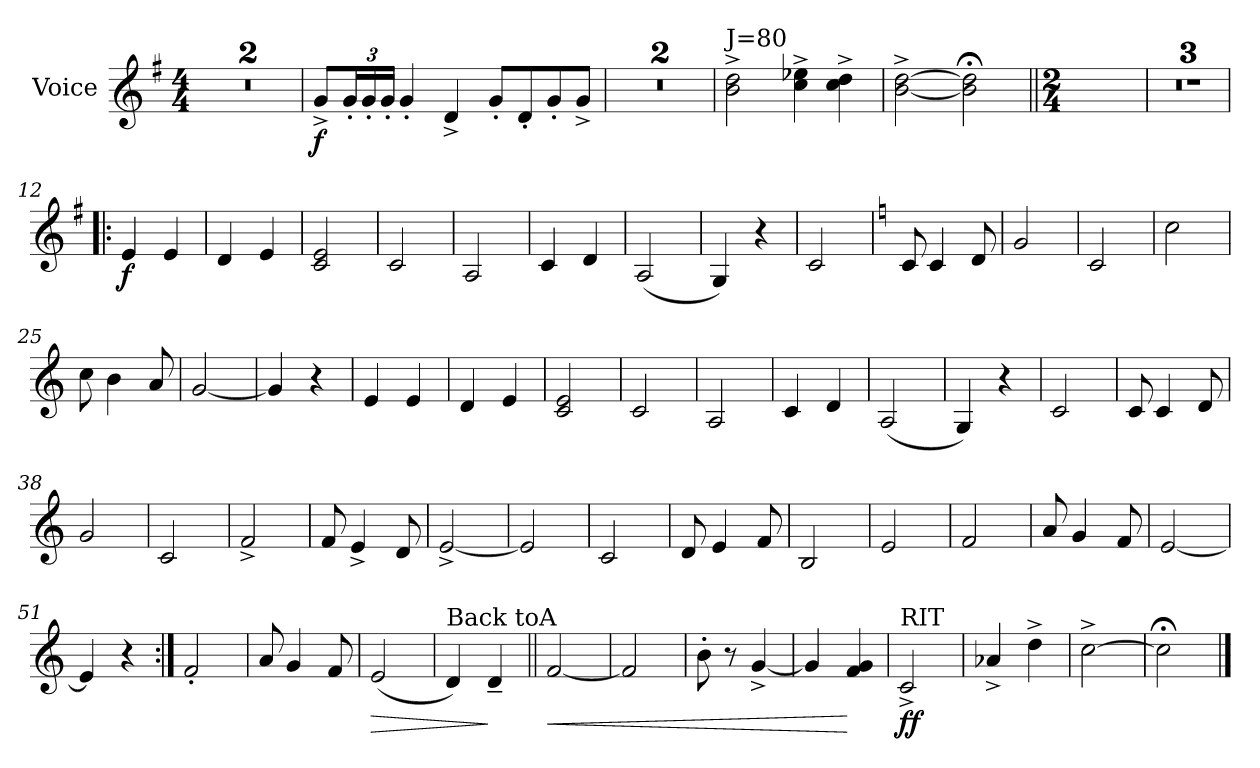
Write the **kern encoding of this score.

**kern	**dynam
*part1	*part1
*staff1	*staff1
*I"Voice	*
*I'Voice	*
*clefG2	*
*k[f#]	*
*M4/4	*
=1	=1
1ryy	.
=2	=2
1ryy	.
=3	=3
!	!LO:DY:b
8g^</L	f
24g'</L	.
24g'</	.
24g'</JJ	.
4g'</	.
4d^</	.
8g'</L	.
8d'</	.
8g'</	.
8g^</J	.
=4	=4
1r	.
=5	=5
1r	.
=6	=6
!LO:TX:a:t=J=80	!
2b\^> 2dd\^>	.
4cc\^> 4ee-X\^>	.
4cc\^> 4dd\^>	.
=7	=7
[<2b\^> [>2dd\^>	.
2b\];< 2dd\];<	.
!!LO:LB:g=z
=8||	=8||
*M2/4	*
2ryy	.
=9!|	=9!|
2ryy	.
=10	=10
2ryy	.
=11	=11
2ryy	.
=12!|:	=12!|:
!	!LO:DY:b
4e/	f
4e/	.
=13	=13
4d/	.
4e/	.
=14	=14
2c/ 2e/	.
=15	=15
2c/	.
=16	=16
2A/	.
=17	=17
4c/	.
4d/	.
=18	=18
(<2A/	.
=19	=19
4G/)	.
4r	.
=20	=20
2c/	.
!!LO:LB:g=z
=21	=21
*k[]	*
8c/	.
4c/	.
8d/	.
=22	=22
2g/	.
=23	=23
2c/	.
=24	=24
2cc\	.
=25	=25
8cc\	.
4b\	.
8a/	.
=26	=26
[<2g/	.
=27	=27
4g/]	.
4r	.
=28	=28
4e/	.
4e/	.
=29	=29
4d/	.
4e/	.
=30	=30
2c/ 2e/	.
=31	=31
2c/	.
=32	=32
2A/	.
!!LO:LB:g=z
=33	=33
4c/	.
4d/	.
=34	=34
(<2A/	.
=35	=35
4G/)	.
4r	.
=36	=36
2c/	.
=37	=37
8c/	.
4c/	.
8d/	.
=38	=38
2g/	.
=39	=39
2c/	.
=40	=40
2f^</	.
=41	=41
8f/	.
4e^</	.
8d/	.
=42	=42
[<2e^</	.
=43	=43
2e/]	.
=44	=44
2c/	.
!!LO:LB:g=z
=45	=45
8d/	.
4e/	.
8f/	.
=46	=46
2B/	.
=47	=47
2e/	.
!!LO:LB:g=z
=48	=48
2f/	.
=49	=49
8a/	.
4g/	.
8f/	.
=50	=50
[<2e/	.
=51	=51
4e/]	.
4r	.
=52:|!	=52:|!
2f'>/	.
=53	=53
8a/	.
4g/	.
8f/	.
=54	=54
!	!LO:HP:b
(<2e/	>
=55	=55
!LO:TX:a:t=Back toA	!
4d/)	.
4d~</	]
!!LO:LB:g=z
=56||	=56||
!	!LO:HP:b
[<2f/	<
=57	=57
2f/]	.
=58	=58
8b'>\	.
8r	.
[<4g^</	.
=59	=59
4g/]	.
4f/ 4g/	[
=60	=60
!LO:TX:a:t=RIT	!
!	!LO:DY:b
2c^</	ff
=61	=61
4a-X^</	.
4dd^>\	.
=62	=62
[>2cc^>\	.
=63	=63
2cc;<\]	.
==	==
*-	*-
